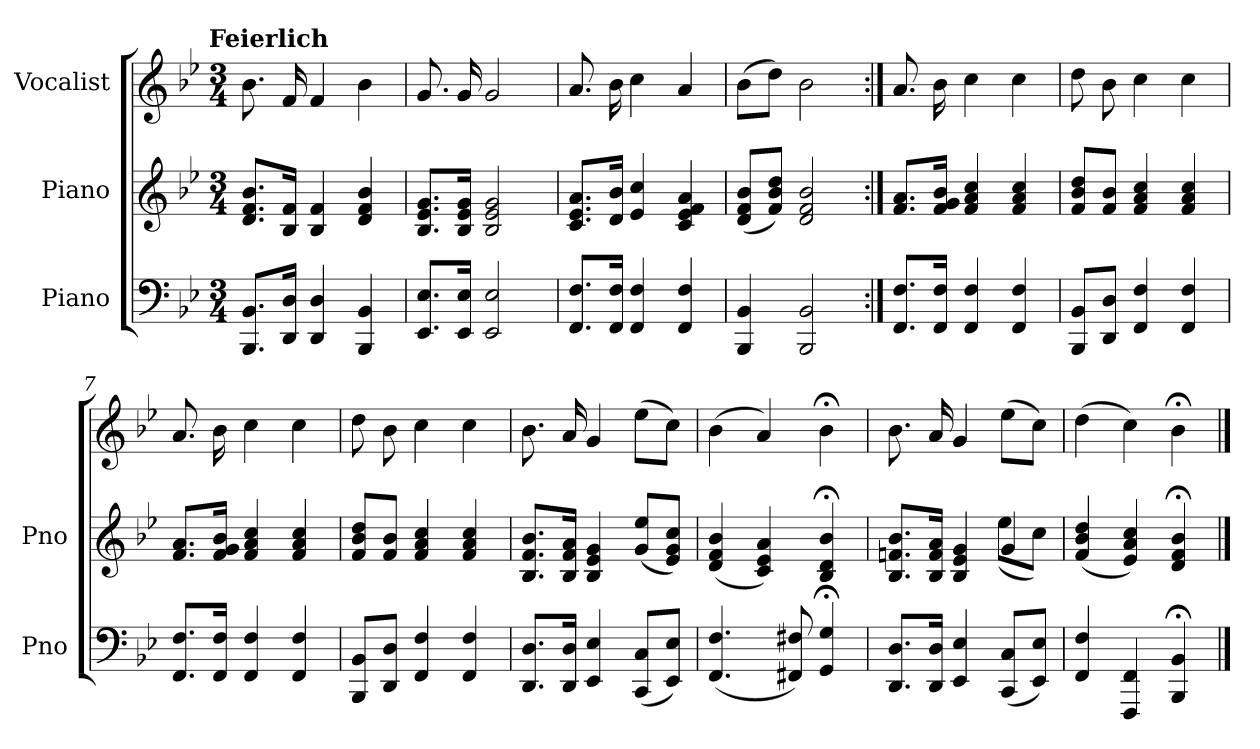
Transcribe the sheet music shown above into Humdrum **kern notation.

**kern	**kern	**kern
*part3	*part2	*part1
*staff3	*staff2	*staff1
*I"Piano	*I"Piano	*I"Vocalist
*I'Pno	*I'Pno	*
*clefF4	*clefG2	*clefG2
*k[b-e-]	*k[b-e-]	*k[b-e-]
*B-:	*B-:	*B-:
!!LO:TX:omd:t=Feierlich
*M3/4	*M3/4	*M3/4
*MM120	*MM120	*MM120
=1	=1	=1
8.BBB- 8.BB-L	8.d 8.f 8.b-L	8.b-
16DD 16DJk	16B- 16fJk	16f
4DD 4D	4B- 4f	4f
4BBB- 4BB-	4d 4f 4b-	4b-
=2	=2	=2
8.EE- 8.E-L	8.B- 8.e- 8.gL	8.g
16EE- 16E-Jk	16B- 16e- 16gJk	16g
2EE- 2E-	2B- 2e- 2g	2g
=3	=3	=3
8.FF 8.FL	8.c 8.e- 8.aL	8.a
16FF 16FJk	16d 16b-Jk	16b-
4FF 4F	4e- 4cc	4cc
4FF 4F	4c 4e- 4f 4a	4a
=4	=4	=4
4BBB- 4BB-	(8d 8f 8b-L	(8b-L
.	8f 8b- 8ddJ)	8ddJ)
2BBB- 2BB-	2d 2f 2b-	2b-
=5:|!	=5:|!	=5:|!
8.FF 8.FL	8.f 8.aL	8.a
16FF 16FJk	16f 16g 16b-Jk	16b-
4FF 4F	4f 4a 4cc	4cc
4FF 4F	4f 4a 4cc	4cc
=6	=6	=6
8BBB- 8BB-L	8f 8b- 8ddL	8dd
8DD 8DJ	8f 8b-J	8b-
4FF 4F	4f 4a 4cc	4cc
4FF 4F	4f 4a 4cc	4cc
=7	=7	=7
8.FF 8.FL	8.f 8.aL	8.a
16FF 16FJk	16f 16g 16b-Jk	16b-
4FF 4F	4f 4a 4cc	4cc
4FF 4F	4f 4a 4cc	4cc
=8	=8	=8
8BBB- 8BB-L	8f 8b- 8ddL	8dd
8DD 8DJ	8f 8b-J	8b-
4FF 4F	4f 4a 4cc	4cc
4FF 4F	4f 4a 4cc	4cc
=9	=9	=9
8.DD 8.DL	8.B- 8.f 8.b-L	8.b-
16DD 16DJk	16B- 16f 16aJk	16a
4EE- 4E-	4B- 4e- 4g	4g
(8CC 8CL	(8g 8ee-L	(8ee-L
8EE- 8E-J)	8e- 8g 8ccJ)	8ccJ)
=10	=10	=10
(4.FF 4.F	(4d 4f 4b-	(4b-
.	4c 4e- 4a)	4a)
8FF#X 8F#X)	.	.
4GG;< 4G;<	4B-;< 4d;< 4b-;<	4b-;<
=11	=11	=11
*	*^	*
8.DD 8.DL	8.B- 8.fn 8.b-L	2ryy	8.b-
16DD 16DJk	16B- 16f 16aJk	.	16a
4EE- 4E-	4B- 4e- 4g	.	4g
(8CC 8CL	4g	(8ee-L	(8ee-L
8EE- 8E-J)	.	8ccJ)	8ccJ)
*	*v	*v	*
=12	=12	=12
4FF 4F	(4f 4b- 4dd	(4dd
4FFF 4FF	4e- 4a 4cc)	4cc)
4BBB-;< 4BB-;<	4d;< 4f;< 4b-;<	4b-;<
==	==	==
*-	*-	*-
